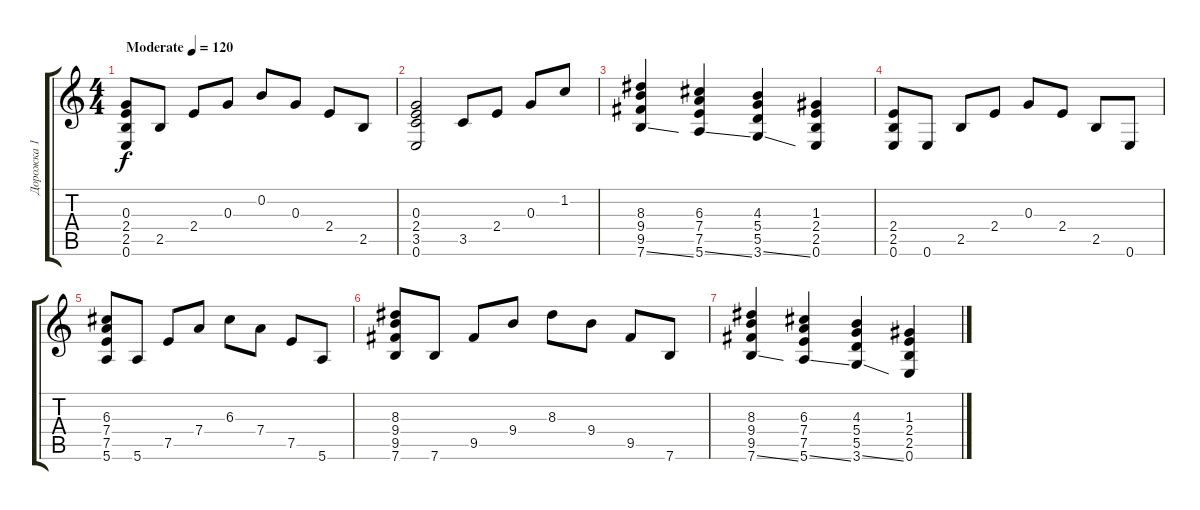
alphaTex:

\track ("Дорожка 1" "Дорожка 1") {instrument acousticguitarsteel}
\staff {score tabs}
\tuning (E4 B3 G3 D3 A2 E2) {hide}
\ts (4 4)
\tempo (120 "Moderate")
\clef g2
\ks c
(0.3 2.4 2.5 0.6).8{dy f instrument acousticguitarsteel} 2.5.8 2.4.8 0.3.8 0.2.8 0.3.8 2.4.8 2.5.8 |
(0.3 2.4 3.5 0.6).2 3.5.8 2.4.8 0.3.8 1.2.8 |
(8.3 9.4 9.5 7.6{ss}).4 (6.3 7.4 7.5 5.6{ss}).4 (4.3 5.4 5.5 3.6{ss}).4 (1.3 2.4 2.5 0.6).4 |
(2.4 2.5 0.6).8 0.6.8 2.5.8 2.4.8 0.3.8 2.4.8 2.5.8 0.6.8 |
(6.3 7.4 7.5 5.6).8 5.6.8 7.5.8 7.4.8 6.3.8 7.4.8 7.5.8 5.6.8 |
(8.3 9.4 9.5 7.6).8 7.6.8 9.5.8 9.4.8 8.3.8 9.4.8 9.5.8 7.6.8 |
(8.3 9.4 9.5 7.6{ss}).4 (6.3 7.4 7.5 5.6{ss}).4 (4.3 5.4 5.5 3.6{ss}).4 (1.3 2.4 2.5 0.6).4
